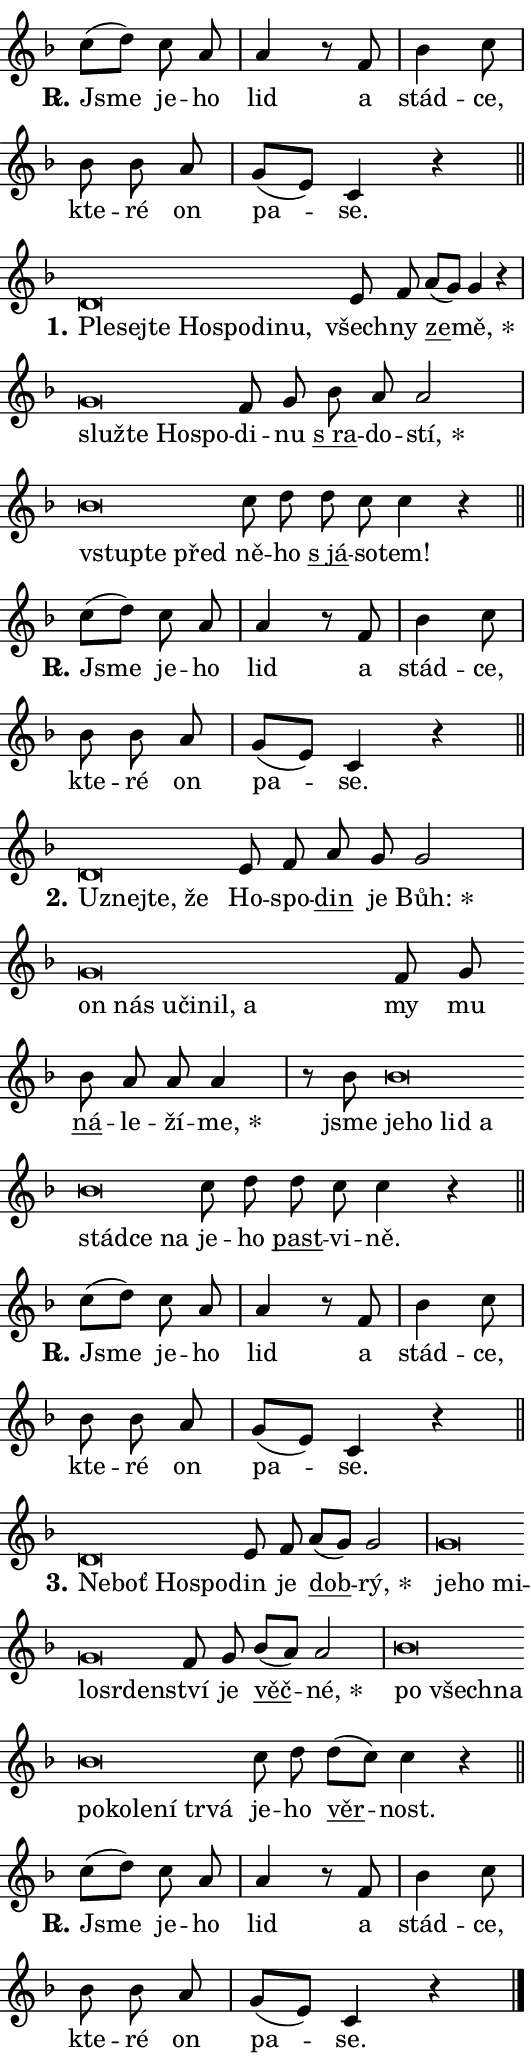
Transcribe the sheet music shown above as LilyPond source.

\version "2.24.0"
\header { tagline = "" }
\paper {
  indent = 0\cm
  top-margin = 0\cm
  right-margin = 0.13\cm % to fit lyric hyphens
  bottom-margin = 0\cm
  left-margin = 0\cm
  paper-width = 9\cm
  page-breaking = #ly:one-page-breaking
  system-system-spacing.basic-distance = #11
  score-system-spacing.basic-distance = #11
  ragged-last = ##f
}


%% Author: Thomas Morley
%% https://lists.gnu.org/archive/html/lilypond-user/2020-05/msg00002.html
#(define (line-position grob)
"Returns position of @var[grob} in current system:
   @code{'start}, if at first time-step
   @code{'end}, if at last time-step
   @code{'middle} otherwise
"
  (let* ((col (ly:item-get-column grob))
         (ln (ly:grob-object col 'left-neighbor))
         (rn (ly:grob-object col 'right-neighbor))
         (col-to-check-left (if (ly:grob? ln) ln col))
         (col-to-check-right (if (ly:grob? rn) rn col))
         (break-dir-left
           (and
             (ly:grob-property col-to-check-left 'non-musical #f)
             (ly:item-break-dir col-to-check-left)))
         (break-dir-right
           (and
             (ly:grob-property col-to-check-right 'non-musical #f)
             (ly:item-break-dir col-to-check-right))))
        (cond ((eqv? 1 break-dir-left) 'start)
              ((eqv? -1 break-dir-right) 'end)
              (else 'middle))))

#(define (tranparent-at-line-position vctor)
  (lambda (grob)
  "Relying on @code{line-position} select the relevant enry from @var{vctor}.
Used to determine transparency,"
    (case (line-position grob)
      ((end) (not (vector-ref vctor 0)))
      ((middle) (not (vector-ref vctor 1)))
      ((start) (not (vector-ref vctor 2))))))

noteHeadBreakVisibility =
#(define-music-function (break-visibility)(vector?)
"Makes @code{NoteHead}s transparent relying on @var{break-visibility}"
#{
  \override NoteHead.transparent =
    #(tranparent-at-line-position break-visibility)
#})

#(define delete-ledgers-for-transparent-note-heads
  (lambda (grob)
    "Reads whether a @code{NoteHead} is transparent.
If so this @code{NoteHead} is removed from @code{'note-heads} from
@var{grob}, which is supposed to be @code{LedgerLineSpanner}.
As a result ledgers are not printed for this @code{NoteHead}"
    (let* ((nhds-array (ly:grob-object grob 'note-heads))
           (nhds-list
             (if (ly:grob-array? nhds-array)
                 (ly:grob-array->list nhds-array)
                 '()))
           ;; Relies on the transparent-property being done before
           ;; Staff.LedgerLineSpanner.after-line-breaking is executed.
           ;; This is fragile ...
           (to-keep
             (remove
               (lambda (nhd)
                 (ly:grob-property nhd 'transparent #f))
               nhds-list)))
      ;; TODO find a better method to iterate over grob-arrays, similiar
      ;; to filter/remove etc for lists
      ;; For now rebuilt from scratch
      (set! (ly:grob-object grob 'note-heads)  '())
      (for-each
        (lambda (nhd)
          (ly:pointer-group-interface::add-grob grob 'note-heads nhd))
        to-keep))))

squashNotes = {
  \override NoteHead.X-extent = #'(-0.2 . 0.2)
  \override NoteHead.Y-extent = #'(-0.75 . 0)
  \override NoteHead.stencil =
    #(lambda (grob)
       (let ((pos (ly:grob-property grob 'staff-position)))
         (begin
           (if (< pos -7) (display "ERROR: Lower brevis then expected\n") (display ""))
           (if (<= pos -6) ly:text-interface::print ly:note-head::print))))
}
unSquashNotes = {
  \revert NoteHead.X-extent
  \revert NoteHead.Y-extent
  \revert NoteHead.stencil
}

hideNotes = \noteHeadBreakVisibility #begin-of-line-visible
unHideNotes = \noteHeadBreakVisibility #all-visible

% work-around for resetting accidentals
% https://lilypond.org/doc/v2.23/Documentation/notation/displaying-rhythms#unmetered-music
cadenzaMeasure = {
  \cadenzaOff
  \partial 1024 s1024
  \cadenzaOn
}

#(define-markup-command (accent layout props text) (markup?)
  "Underline accented syllable"
  (interpret-markup layout props
    #{\markup \override #'(offset . 4.3) \underline { #text }#}))

responsum = \markup \concat {
  "R" \hspace #-1.05 \path #0.1 #'((moveto 0 0.07) (lineto 0.9 0.8)) \hspace #0.05 "."
}

spaceSize = #0.6828661417322834 % exact space size for TeX Gyre Schola

\layout {
  \context {
    \Staff
    \remove "Time_signature_engraver"
    \override LedgerLineSpanner.after-line-breaking = #delete-ledgers-for-transparent-note-heads
  }
  \context {
    \Lyrics {
      \override LyricSpace.minimum-distance = \spaceSize
      \override LyricText.font-name = #"TeX Gyre Schola"
      \override LyricText.font-size = 1
      \override StanzaNumber.font-name = #"TeX Gyre Schola Bold"
      \override StanzaNumber.font-size = 1
    }
  }
  \context {
    \Score 
    \override NoteHead.text =
      #(lambda (grob) 
        (let ((pos (ly:grob-property grob 'staff-position)))
          #{\markup {
            \combine
              \halign #-0.55 \raise #(if (= pos -6) 0 0.5) \override #'(thickness . 2) \draw-line #'(3.2 . 0)
              \musicglyph "noteheads.sM1"
          }#}))
  }
}

% magnetic-lyrics.ily
%
%   written by
%     Jean Abou Samra <jean@abou-samra.fr>
%     Werner Lemberg <wl@gnu.org>
%
%   adapted by
%     Jiri Hon <jiri.hon@gmail.com>
%
% Version 2022-Apr-15

% https://www.mail-archive.com/lilypond-user@gnu.org/msg149350.html

#(define (Left_hyphen_pointer_engraver context)
   "Collect syllable-hyphen-syllable occurrences in lyrics and store
them in properties.  This engraver only looks to the left.  For
example, if the lyrics input is @code{foo -- bar}, it does the
following.

@itemize @bullet
@item
Set the @code{text} property of the @code{LyricHyphen} grob between
@q{foo} and @q{bar} to @code{foo}.

@item
Set the @code{left-hyphen} property of the @code{LyricText} grob with
text @q{foo} to the @code{LyricHyphen} grob between @q{foo} and
@q{bar}.
@end itemize

Use this auxiliary engraver in combination with the
@code{lyric-@/text::@/apply-@/magnetic-@/offset!} hook."
   (let ((hyphen #f)
         (text #f))
     (make-engraver
      (acknowledgers
       ((lyric-syllable-interface engraver grob source-engraver)
        (set! text grob)))
      (end-acknowledgers
       ((lyric-hyphen-interface engraver grob source-engraver)
        ;(when (not (grob::has-interface grob 'lyric-space-interface))
          (set! hyphen grob)));)
      ((stop-translation-timestep engraver)
       (when (and text hyphen)
         (ly:grob-set-object! text 'left-hyphen hyphen))
       (set! text #f)
       (set! hyphen #f)))))

#(define (lyric-text::apply-magnetic-offset! grob)
   "If the space between two syllables is less than the value in
property @code{LyricText@/.details@/.squash-threshold}, move the right
syllable to the left so that it gets concatenated with the left
syllable.

Use this function as a hook for
@code{LyricText@/.after-@/line-@/breaking} if the
@code{Left_@/hyphen_@/pointer_@/engraver} is active."
   (let ((hyphen (ly:grob-object grob 'left-hyphen #f)))
     (when hyphen
       (let ((left-text (ly:spanner-bound hyphen LEFT)))
         (when (grob::has-interface left-text 'lyric-syllable-interface)
           (let* ((common (ly:grob-common-refpoint grob left-text X))
                  (this-x-ext (ly:grob-extent grob common X))
                  (left-x-ext
                   (begin
                     ;; Trigger magnetism for left-text.
                     (ly:grob-property left-text 'after-line-breaking)
                     (ly:grob-extent left-text common X)))
                  ;; `delta` is the gap width between two syllables.
                  (delta (- (interval-start this-x-ext)
                            (interval-end left-x-ext)))
                  (details (ly:grob-property grob 'details))
                  (threshold (assoc-get 'squash-threshold details 0.2)))
             (when (< delta threshold)
               (let* (;; We have to manipulate the input text so that
                      ;; ligatures crossing syllable boundaries are not
                      ;; disabled.  For languages based on the Latin
                      ;; script this is essentially a beautification.
                      ;; However, for non-Western scripts it can be a
                      ;; necessity.
                      (lt (ly:grob-property left-text 'text))
                      (rt (ly:grob-property grob 'text))
                      (is-space (grob::has-interface hyphen 'lyric-space-interface))
                      (space (if is-space " " ""))
                      (extra-delta (if is-space spaceSize 0))
                      ;; Append new syllable.
                      (ltrt-space (if (and (string? lt) (string? rt))
                                (string-append lt space rt)
                                (make-concat-markup (list lt space rt))))
                      ;; Right-align `ltrt` to the right side.
                      (ltrt-space-markup (grob-interpret-markup
                               grob
                               (make-translate-markup
                                (cons (interval-length this-x-ext) 0)
                                (make-right-align-markup ltrt-space)))))
                 (begin
                   ;; Don't print `left-text`.
                   (ly:grob-set-property! left-text 'stencil #f)
                   ;; Set text and stencil (which holds all collected
                   ;; syllables so far) and shift it to the left.
                   (ly:grob-set-property! grob 'text ltrt-space)
                   (ly:grob-set-property! grob 'stencil ltrt-space-markup)
                   (ly:grob-translate-axis! grob (- (- delta extra-delta)) X))))))))))


#(define (lyric-hyphen::displace-bounds-first grob)
   ;; Make very sure this callback isn't triggered too early.
   (let ((left (ly:spanner-bound grob LEFT))
         (right (ly:spanner-bound grob RIGHT)))
     (ly:grob-property left 'after-line-breaking)
     (ly:grob-property right 'after-line-breaking)
     (ly:lyric-hyphen::print grob)))

squashThreshold = #0.4

\layout {
  \context {
    \Lyrics
    \consists #Left_hyphen_pointer_engraver
    \override LyricText.after-line-breaking =
      #lyric-text::apply-magnetic-offset!
    \override LyricHyphen.stencil = #lyric-hyphen::displace-bounds-first
    \override LyricText.details.squash-threshold = \squashThreshold
    \override LyricHyphen.minimum-distance = 0
    \override LyricHyphen.minimum-length = \squashThreshold
  }
}

squashText = \override LyricText.details.squash-threshold = 9999
unSquashText = \override LyricText.details.squash-threshold = \squashThreshold

leftText = \override LyricText.self-alignment-X = #LEFT
unLeftText = \revert LyricText.self-alignment-X

starOffset = #(lambda (grob) 
                (let ((x_offset (ly:self-alignment-interface::aligned-on-x-parent grob)))
                  (if (= x_offset 0) 0 (+ x_offset 1.2))))

star = #(define-music-function (syllable)(string?)
"Append star separator at the end of a syllable"
#{
  \once \override LyricText.X-offset = #starOffset
  \lyricmode { \markup {
    #syllable
    \override #'((font-name . "TeX Gyre Schola Bold")) \hspace #0.2 \lower #0.65 \larger "*"
  } }
#})

starAccent = #(define-music-function (syllable)(string?)
"Append star separator at the end of a syllable and make accent"
#{
  \once \override LyricText.X-offset = #starOffset
  \lyricmode { \markup {
    \accent #syllable
    \override #'((font-name . "TeX Gyre Schola Bold")) \hspace #0.2 \lower #0.65 \larger "*"
  } }
#})

breath = #(define-music-function (syllable)(string?)
"Append breathing indicator at the end of a syllable"
#{
  \lyricmode { \markup { #syllable "+" } }
#})

optionalBreath = #(define-music-function (syllable)(string?)
"Append optional breathing indicator at the end of a syllable"
#{
  \lyricmode { \markup { #syllable "(+)" } }
#})


\score {
    <<
        \new Voice = "melody" { \cadenzaOn \key f \major \relative { c''8[( d)] c a \cadenzaMeasure \bar "|" a4 r8 f \cadenzaMeasure \bar "|" bes4 c8 \cadenzaMeasure \bar "|" bes bes a \cadenzaMeasure \bar "|" g[( e)] c4 r \cadenzaMeasure \bar "||" \break } }
        \new Lyrics \lyricsto "melody" { \lyricmode { \set stanza = \responsum
Jsme je -- ho lid a stád -- ce, kte -- ré on pa -- se. } }
    >>
    \layout {}
}

\score {
    <<
        \new Voice = "melody" { \cadenzaOn \key f \major \relative { \squashNotes d'\breve*1/16 \hideNotes \breve*1/16 \bar "" \breve*1/16 \bar "" \breve*1/16 \bar "" \breve*1/16 \bar "" \breve*1/16 \breve*1/16 \bar "" \unHideNotes \unSquashNotes e8 f \bar "" a[( g)] g4 r \cadenzaMeasure \bar "|" \squashNotes g\breve*1/16 \hideNotes \breve*1/16 \bar "" \breve*1/16 \breve*1/16 \bar "" \unHideNotes \unSquashNotes f8 g \bar "" bes a a2 \cadenzaMeasure \bar "|" \squashNotes bes\breve*1/16 \hideNotes \breve*1/16 \breve*1/16 \bar "" \unHideNotes \unSquashNotes c8 d \bar "" d c c4 r \cadenzaMeasure \bar "||" \break } }
        \new Lyrics \lyricsto "melody" { \lyricmode { \set stanza = "1."
\leftText Ple -- \squashText sej -- te Ho -- spo -- di -- nu, \unLeftText \unSquashText všech -- ny \markup \accent ze -- \star mě, \leftText služ -- \squashText te Ho -- spo -- \unLeftText \unSquashText di -- nu \markup \accent "s ra" -- do -- \star stí, \leftText vstup -- \squashText te před \unLeftText \unSquashText ně -- ho \markup \accent "s já" -- so -- tem! } }
    >>
    \layout {}
}

\score {
    <<
        \new Voice = "melody" { \cadenzaOn \key f \major \relative { c''8[( d)] c a \cadenzaMeasure \bar "|" a4 r8 f \cadenzaMeasure \bar "|" bes4 c8 \cadenzaMeasure \bar "|" bes bes a \cadenzaMeasure \bar "|" g[( e)] c4 r \cadenzaMeasure \bar "||" \break } }
        \new Lyrics \lyricsto "melody" { \lyricmode { \set stanza = \responsum
Jsme je -- ho lid a stád -- ce, kte -- ré on pa -- se. } }
    >>
    \layout {}
}

\score {
    <<
        \new Voice = "melody" { \cadenzaOn \key f \major \relative { \squashNotes d'\breve*1/16 \hideNotes \breve*1/16 \bar "" \breve*1/16 \breve*1/16 \bar "" \unHideNotes \unSquashNotes e8 f \bar "" a g g2 \cadenzaMeasure \bar "|" \squashNotes g\breve*1/16 \hideNotes \breve*1/16 \bar "" \breve*1/16 \bar "" \breve*1/16 \bar "" \breve*1/16 \breve*1/16 \bar "" \unHideNotes \unSquashNotes f8 g \bar "" bes a a a4 \cadenzaMeasure \bar "|" r8 bes8 \squashNotes bes\breve*1/16 \hideNotes \breve*1/16 \bar "" \breve*1/16 \bar "" \breve*1/16 \bar "" \breve*1/16 \bar "" \breve*1/16 \breve*1/16 \bar "" \unHideNotes \unSquashNotes c8 d \bar "" d c c4 r \cadenzaMeasure \bar "||" \break } }
        \new Lyrics \lyricsto "melody" { \lyricmode { \set stanza = "2."
\leftText U -- \squashText znej -- te, že \unLeftText \unSquashText Ho -- spo -- \markup \accent din je \star Bůh: \leftText on \squashText nás u -- či -- nil, a \unLeftText \unSquashText my mu \markup \accent ná -- le -- ží -- \star me, jsme \leftText je -- \squashText ho lid a stád -- ce na \unLeftText \unSquashText je -- ho \markup \accent past -- vi -- ně. } }
    >>
    \layout {}
}

\score {
    <<
        \new Voice = "melody" { \cadenzaOn \key f \major \relative { c''8[( d)] c a \cadenzaMeasure \bar "|" a4 r8 f \cadenzaMeasure \bar "|" bes4 c8 \cadenzaMeasure \bar "|" bes bes a \cadenzaMeasure \bar "|" g[( e)] c4 r \cadenzaMeasure \bar "||" \break } }
        \new Lyrics \lyricsto "melody" { \lyricmode { \set stanza = \responsum
Jsme je -- ho lid a stád -- ce, kte -- ré on pa -- se. } }
    >>
    \layout {}
}

\score {
    <<
        \new Voice = "melody" { \cadenzaOn \key f \major \relative { \squashNotes d'\breve*1/16 \hideNotes \breve*1/16 \bar "" \breve*1/16 \breve*1/16 \bar "" \unHideNotes \unSquashNotes e8 f \bar "" a[( g)] g2 \cadenzaMeasure \bar "|" \squashNotes g\breve*1/16 \hideNotes \breve*1/16 \bar "" \breve*1/16 \bar "" \breve*1/16 \bar "" \breve*1/16 \breve*1/16 \bar "" \unHideNotes \unSquashNotes f8 g \bar "" bes[( a)] a2 \cadenzaMeasure \bar "|" \squashNotes bes\breve*1/16 \hideNotes \breve*1/16 \bar "" \breve*1/16 \bar "" \breve*1/16 \bar "" \breve*1/16 \bar "" \breve*1/16 \bar "" \breve*1/16 \bar "" \breve*1/16 \breve*1/16 \bar "" \unHideNotes \unSquashNotes c8 d \bar "" d[( c)] c4 r \cadenzaMeasure \bar "||" \break } }
        \new Lyrics \lyricsto "melody" { \lyricmode { \set stanza = "3."
\leftText Ne -- \squashText boť Ho -- spo -- \unLeftText \unSquashText din je \markup \accent dob -- \star rý, \leftText je -- \squashText ho mi -- lo -- sr -- den -- \unLeftText \unSquashText ství je \markup \accent věč -- \star né, \leftText po \squashText všech -- na po -- ko -- le -- ní tr -- vá \unLeftText \unSquashText je -- ho \markup \accent věr -- nost. } }
    >>
    \layout {}
}

\score {
    <<
        \new Voice = "melody" { \cadenzaOn \key f \major \relative { c''8[( d)] c a \cadenzaMeasure \bar "|" a4 r8 f \cadenzaMeasure \bar "|" bes4 c8 \cadenzaMeasure \bar "|" bes bes a \cadenzaMeasure \bar "|" g[( e)] c4 r \cadenzaMeasure \bar "||" \break } \bar "|." }
        \new Lyrics \lyricsto "melody" { \lyricmode { \set stanza = \responsum
Jsme je -- ho lid a stád -- ce, kte -- ré on pa -- se. } }
    >>
    \layout {}
}
